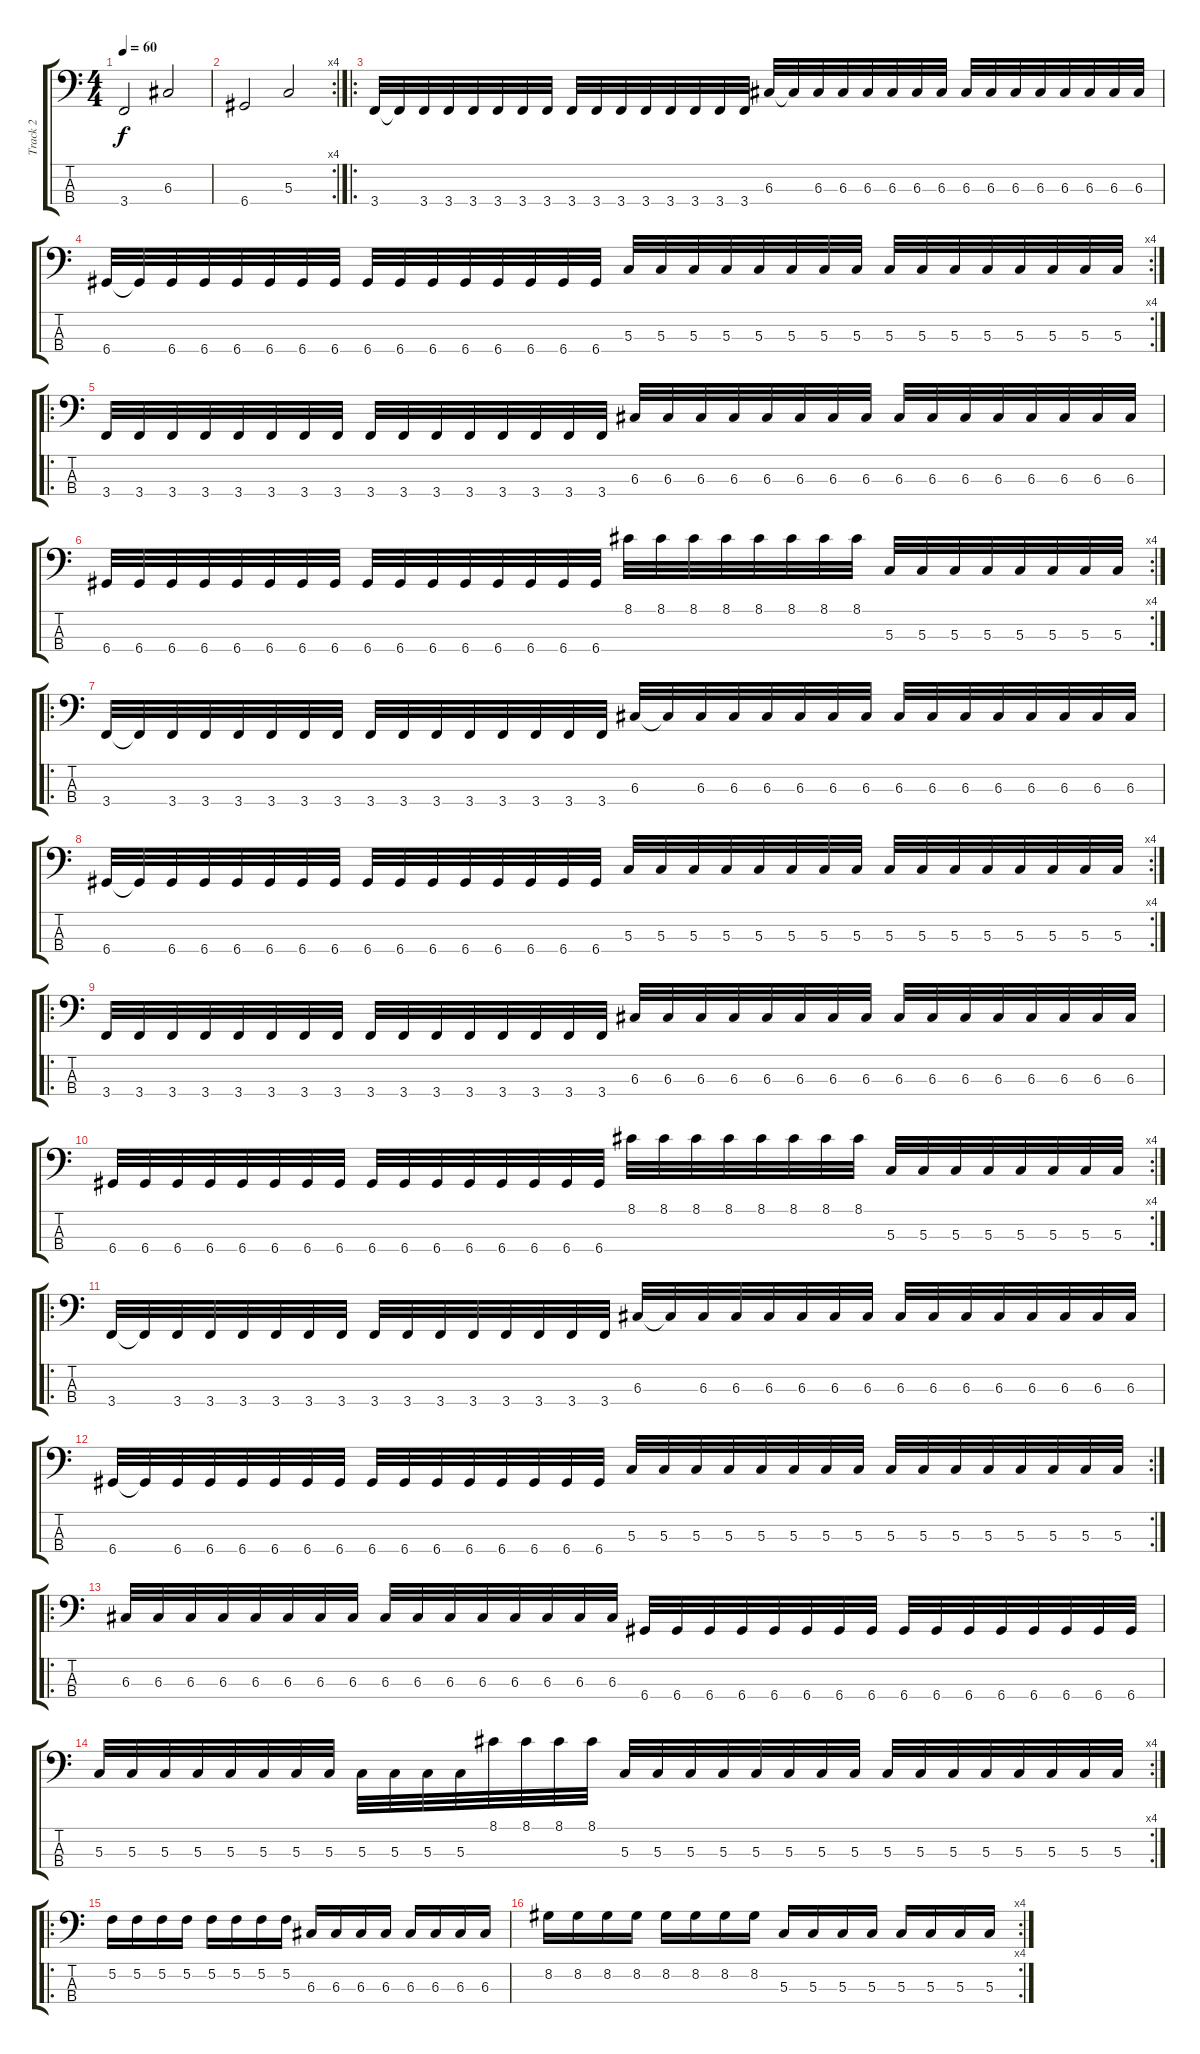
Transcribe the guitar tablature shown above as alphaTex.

\track ("Track 2" "Track 2") {instrument electricbasspick}
\staff {score tabs}
\tuning (F2 C2 G1 D1) {hide}
\ts (4 4)
\tempo 60
\clef f4
\ks c
3.4.2{dy f instrument electricbasspick} 6.3.2 |
\rc 4
6.4.2 5.3.2 |
\ro
3.4.32 3.4{t}.32 3.4.32 3.4.32 3.4.32 3.4.32 3.4.32 3.4.32 3.4.32 3.4.32 3.4.32 3.4.32 3.4.32 3.4.32 3.4.32 3.4.32 6.3.32 6.3{t}.32 6.3.32 6.3.32 6.3.32 6.3.32 6.3.32 6.3.32 6.3.32 6.3.32 6.3.32 6.3.32 6.3.32 6.3.32 6.3.32 6.3.32 |
\rc 4
6.4.32 6.4{t}.32 6.4.32 6.4.32 6.4.32 6.4.32 6.4.32 6.4.32 6.4.32 6.4.32 6.4.32 6.4.32 6.4.32 6.4.32 6.4.32 6.4.32 5.3.32 5.3.32 5.3.32 5.3.32 5.3.32 5.3.32 5.3.32 5.3.32 5.3.32 5.3.32 5.3.32 5.3.32 5.3.32 5.3.32 5.3.32 5.3.32 |
\ro
3.4.32 3.4.32 3.4.32 3.4.32 3.4.32 3.4.32 3.4.32 3.4.32 3.4.32 3.4.32 3.4.32 3.4.32 3.4.32 3.4.32 3.4.32 3.4.32 6.3.32 6.3.32 6.3.32 6.3.32 6.3.32 6.3.32 6.3.32 6.3.32 6.3.32 6.3.32 6.3.32 6.3.32 6.3.32 6.3.32 6.3.32 6.3.32 |
\rc 4
6.4.32 6.4.32 6.4.32 6.4.32 6.4.32 6.4.32 6.4.32 6.4.32 6.4.32 6.4.32 6.4.32 6.4.32 6.4.32 6.4.32 6.4.32 6.4.32 8.1.32 8.1.32 8.1.32 8.1.32 8.1.32 8.1.32 8.1.32 8.1.32 5.3.32 5.3.32 5.3.32 5.3.32 5.3.32 5.3.32 5.3.32 5.3.32 |
\ro
3.4.32 3.4{t}.32 3.4.32 3.4.32 3.4.32 3.4.32 3.4.32 3.4.32 3.4.32 3.4.32 3.4.32 3.4.32 3.4.32 3.4.32 3.4.32 3.4.32 6.3.32 6.3{t}.32 6.3.32 6.3.32 6.3.32 6.3.32 6.3.32 6.3.32 6.3.32 6.3.32 6.3.32 6.3.32 6.3.32 6.3.32 6.3.32 6.3.32 |
\rc 4
6.4.32 6.4{t}.32 6.4.32 6.4.32 6.4.32 6.4.32 6.4.32 6.4.32 6.4.32 6.4.32 6.4.32 6.4.32 6.4.32 6.4.32 6.4.32 6.4.32 5.3.32 5.3.32 5.3.32 5.3.32 5.3.32 5.3.32 5.3.32 5.3.32 5.3.32 5.3.32 5.3.32 5.3.32 5.3.32 5.3.32 5.3.32 5.3.32 |
\ro
3.4.32 3.4.32 3.4.32 3.4.32 3.4.32 3.4.32 3.4.32 3.4.32 3.4.32 3.4.32 3.4.32 3.4.32 3.4.32 3.4.32 3.4.32 3.4.32 6.3.32 6.3.32 6.3.32 6.3.32 6.3.32 6.3.32 6.3.32 6.3.32 6.3.32 6.3.32 6.3.32 6.3.32 6.3.32 6.3.32 6.3.32 6.3.32 |
\rc 4
6.4.32 6.4.32 6.4.32 6.4.32 6.4.32 6.4.32 6.4.32 6.4.32 6.4.32 6.4.32 6.4.32 6.4.32 6.4.32 6.4.32 6.4.32 6.4.32 8.1.32 8.1.32 8.1.32 8.1.32 8.1.32 8.1.32 8.1.32 8.1.32 5.3.32 5.3.32 5.3.32 5.3.32 5.3.32 5.3.32 5.3.32 5.3.32 |
\ro
3.4.32 3.4{t}.32 3.4.32 3.4.32 3.4.32 3.4.32 3.4.32 3.4.32 3.4.32 3.4.32 3.4.32 3.4.32 3.4.32 3.4.32 3.4.32 3.4.32 6.3.32 6.3{t}.32 6.3.32 6.3.32 6.3.32 6.3.32 6.3.32 6.3.32 6.3.32 6.3.32 6.3.32 6.3.32 6.3.32 6.3.32 6.3.32 6.3.32 |
\rc 2
6.4.32 6.4{t}.32 6.4.32 6.4.32 6.4.32 6.4.32 6.4.32 6.4.32 6.4.32 6.4.32 6.4.32 6.4.32 6.4.32 6.4.32 6.4.32 6.4.32 5.3.32 5.3.32 5.3.32 5.3.32 5.3.32 5.3.32 5.3.32 5.3.32 5.3.32 5.3.32 5.3.32 5.3.32 5.3.32 5.3.32 5.3.32 5.3.32 |
\ro
6.3.32 6.3.32 6.3.32 6.3.32 6.3.32 6.3.32 6.3.32 6.3.32 6.3.32 6.3.32 6.3.32 6.3.32 6.3.32 6.3.32 6.3.32 6.3.32 6.4.32 6.4.32 6.4.32 6.4.32 6.4.32 6.4.32 6.4.32 6.4.32 6.4.32 6.4.32 6.4.32 6.4.32 6.4.32 6.4.32 6.4.32 6.4.32 |
\rc 4
5.3.32 5.3.32 5.3.32 5.3.32 5.3.32 5.3.32 5.3.32 5.3.32 5.3.32 5.3.32 5.3.32 5.3.32 8.1.32 8.1.32 8.1.32 8.1.32 5.3.32 5.3.32 5.3.32 5.3.32 5.3.32 5.3.32 5.3.32 5.3.32 5.3.32 5.3.32 5.3.32 5.3.32 5.3.32 5.3.32 5.3.32 5.3.32 |
\ro
5.2.16 5.2.16 5.2.16 5.2.16 5.2.16 5.2.16 5.2.16 5.2.16 6.3.16 6.3.16 6.3.16 6.3.16 6.3.16 6.3.16 6.3.16 6.3.16 |
\rc 4
8.2.16 8.2.16 8.2.16 8.2.16 8.2.16 8.2.16 8.2.16 8.2.16 5.3.16 5.3.16 5.3.16 5.3.16 5.3.16 5.3.16 5.3.16 5.3.16
